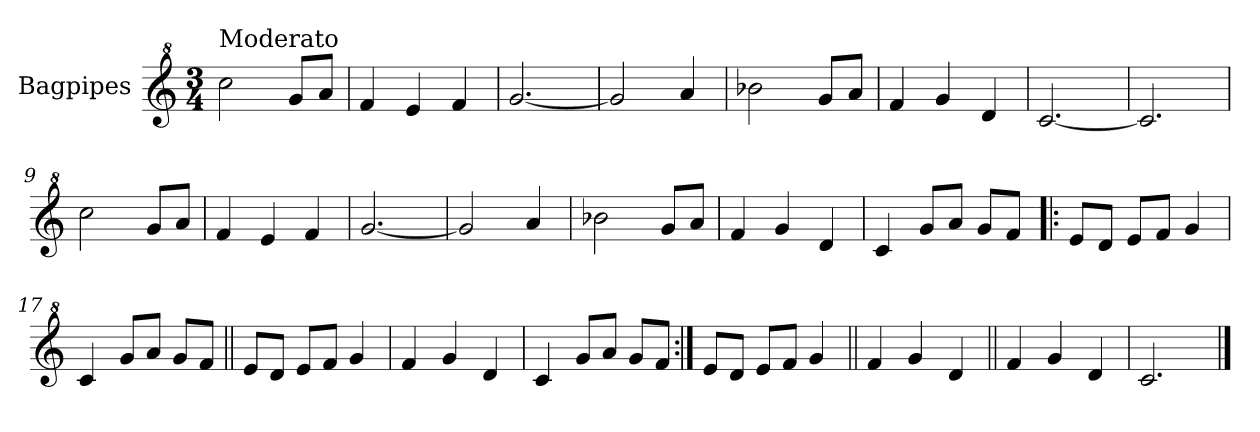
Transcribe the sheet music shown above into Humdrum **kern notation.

**kern
*part1
*staff1
*I"Bagpipes
*I'Bag
*clefG^2
*k[]
*C:
*M3/4
=1
!LO:TX:a:t=Moderato
2ccc\
8gg/L
8aa/J
=2
4ff/
4ee/
4ff/
=3
[2.gg/
=4
2gg/]
4aa/
=5
2bb-X\
8gg/L
8aa/J
=6
4ff/
4gg/
4dd/
=7
[2.cc/
=8
2.cc/]
=9
2ccc\
8gg/L
8aa/J
=10
4ff/
4ee/
4ff/
=11
[2.gg/
=12
2gg/]
4aa/
=13
2bb-X\
8gg/L
8aa/J
=14
4ff/
4gg/
4dd/
!!LO:LB:g=z
=15
4cc/
8gg/L
8aa/J
8gg/L
8ff/J
=16!|:
8ee/L
8dd/J
8ee/L
8ff/J
4gg/
=17
4cc/
8gg/L
8aa/J
8gg/L
8ff/J
=18||
8ee/L
8dd/J
8ee/L
8ff/J
4gg/
=19
4ff/
4gg/
4dd/
=20
4cc/
8gg/L
8aa/J
8gg/L
8ff/J
=21:|!
8ee/L
8dd/J
8ee/L
8ff/J
4gg/
=22||
4ff/
4gg/
4dd/
=23||
4ff/
4gg/
4dd/
=24
2.cc/
==
*-
